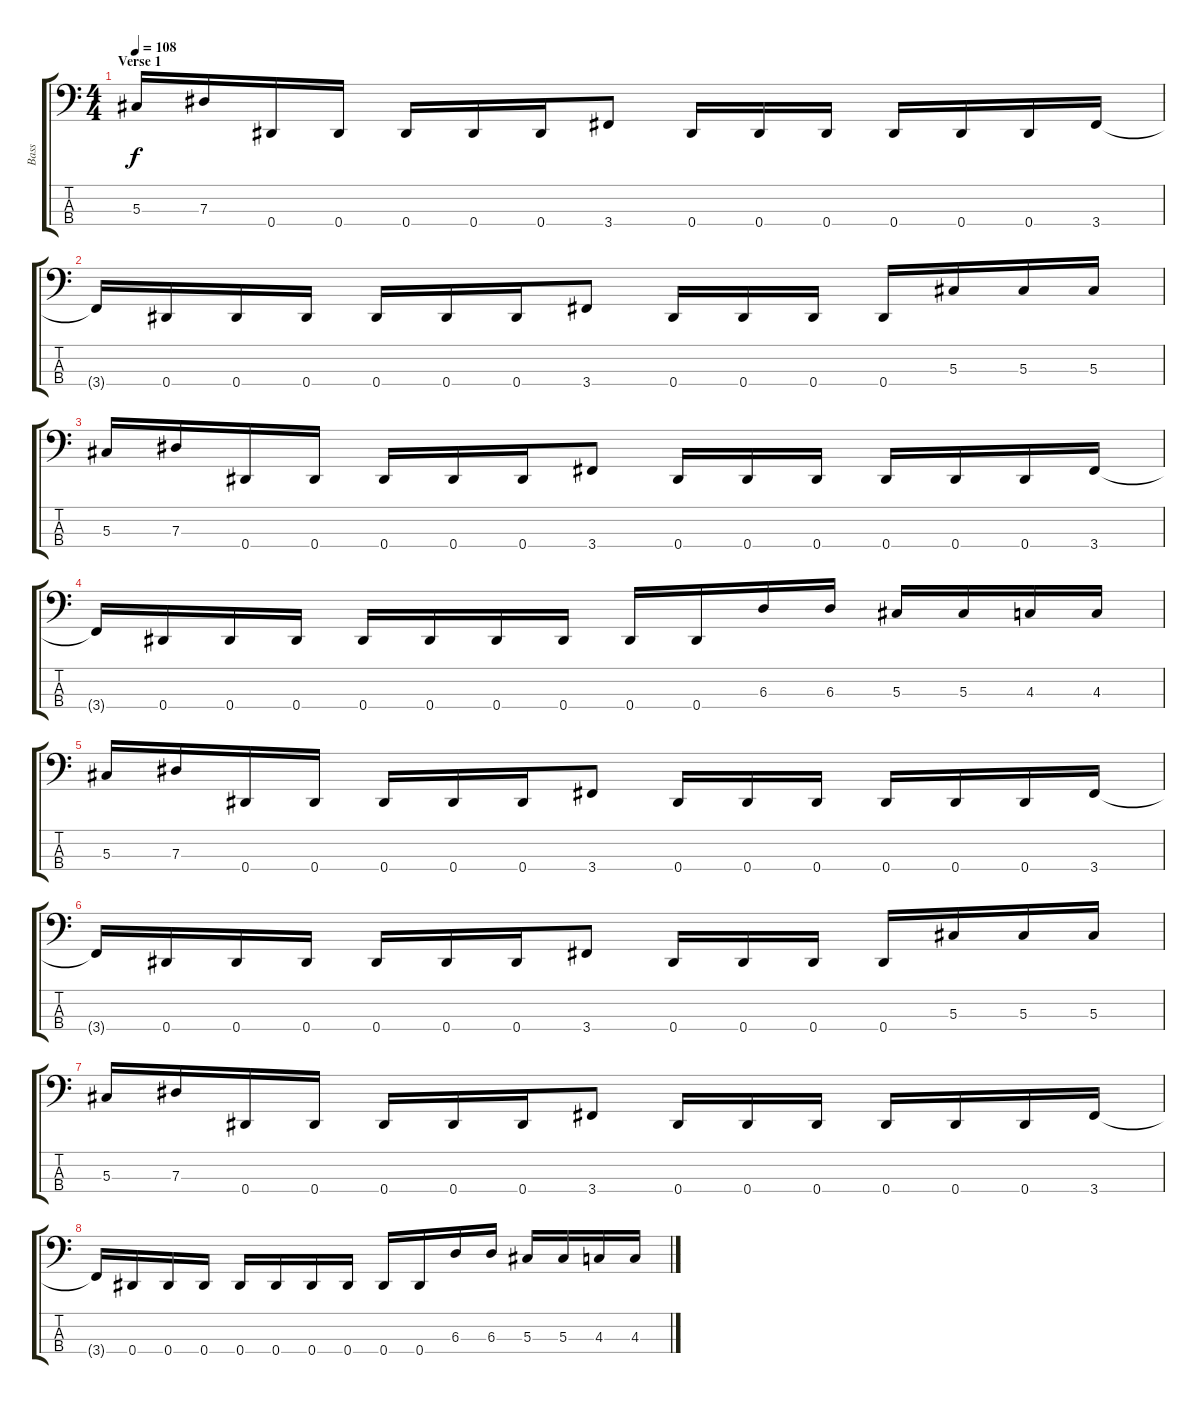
\track ("Bass" "Bass") {instrument electricbasspick}
\staff {score tabs}
\tuning (Gb2 Db2 Ab1 Eb1) {hide}
\ts (4 4)
\section ("" "Verse 1")
\tempo 108
\clef f4
\ks c
5.3.16{dy f} 7.3.16 0.4.16 0.4.16 0.4.16 0.4.16 0.4.16 3.4.8 0.4.16 0.4.16 0.4.16 0.4.16 0.4.16 0.4.16 3.4.16 |
3.4{t}.16 0.4.16 0.4.16 0.4.16 0.4.16 0.4.16 0.4.16 3.4.8 0.4.16 0.4.16 0.4.16 0.4.16 5.3.16 5.3.16 5.3.16 |
5.3.16 7.3.16 0.4.16 0.4.16 0.4.16 0.4.16 0.4.16 3.4.8 0.4.16 0.4.16 0.4.16 0.4.16 0.4.16 0.4.16 3.4.16 |
3.4{t}.16 0.4.16 0.4.16 0.4.16 0.4.16 0.4.16 0.4.16 0.4.16 0.4.16 0.4.16 6.3.16 6.3.16 5.3.16 5.3.16 4.3.16 4.3.16 |
5.3.16 7.3.16 0.4.16 0.4.16 0.4.16 0.4.16 0.4.16 3.4.8 0.4.16 0.4.16 0.4.16 0.4.16 0.4.16 0.4.16 3.4.16 |
3.4{t}.16 0.4.16 0.4.16 0.4.16 0.4.16 0.4.16 0.4.16 3.4.8 0.4.16 0.4.16 0.4.16 0.4.16 5.3.16 5.3.16 5.3.16 |
5.3.16 7.3.16 0.4.16 0.4.16 0.4.16 0.4.16 0.4.16 3.4.8 0.4.16 0.4.16 0.4.16 0.4.16 0.4.16 0.4.16 3.4.16 |
3.4{t}.16 0.4.16 0.4.16 0.4.16 0.4.16 0.4.16 0.4.16 0.4.16 0.4.16 0.4.16 6.3.16 6.3.16 5.3.16 5.3.16 4.3.16 4.3.16
